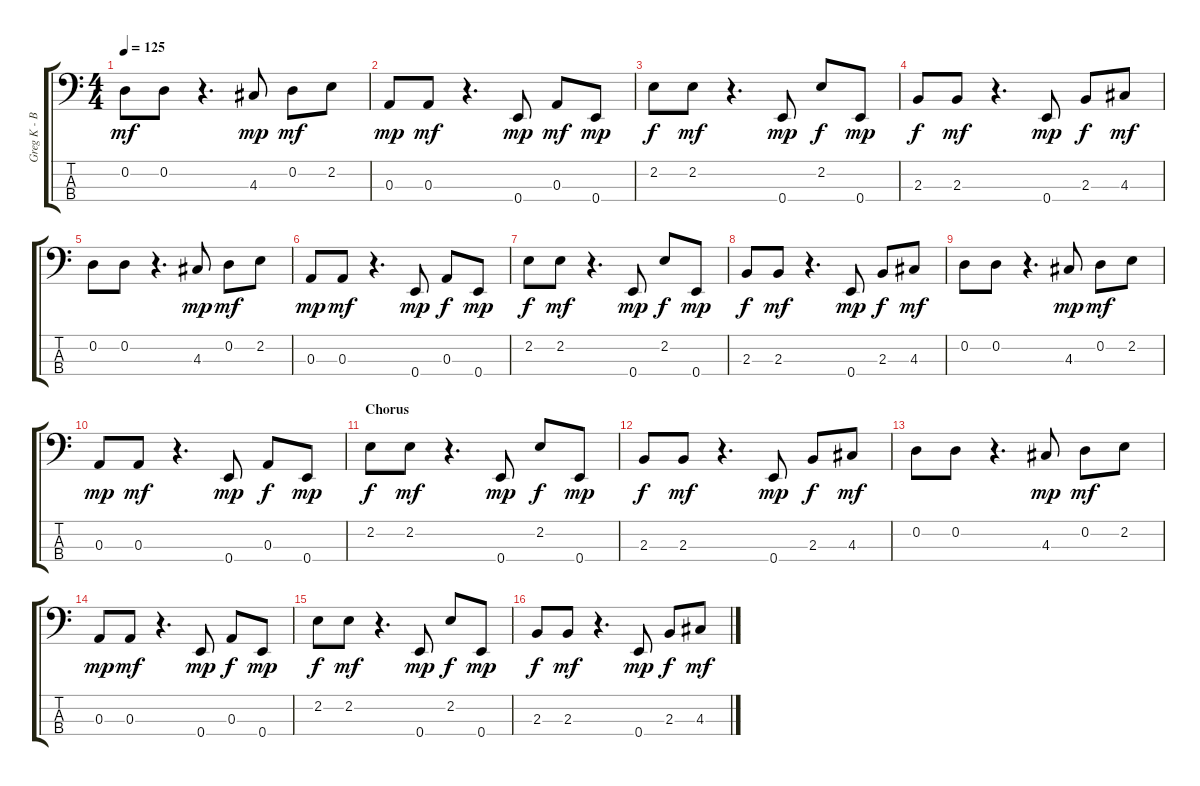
\track ("Greg K - Bass" "Greg K - B") {instrument electricbasspick}
\staff {score tabs}
\tuning (G2 D2 A1 E1) {hide}
\ts (4 4)
\tempo 125
\clef f4
\ks c
0.2.8{dy mf} 0.2.8 r.4{d} 4.3.8{dy mp} 0.2.8{dy mf} 2.2.8 |
0.3.8{dy mp} 0.3.8{dy mf} r.4{d} 0.4.8{dy mp} 0.3.8{dy mf} 0.4.8{dy mp} |
2.2.8{dy f} 2.2.8{dy mf} r.4{d} 0.4.8{dy mp} 2.2.8{dy f} 0.4.8{dy mp} |
2.3.8{dy f} 2.3.8{dy mf} r.4{d} 0.4.8{dy mp} 2.3.8{dy f} 4.3.8{dy mf} |
0.2.8 0.2.8 r.4{d} 4.3.8{dy mp} 0.2.8{dy mf} 2.2.8 |
0.3.8{dy mp} 0.3.8{dy mf} r.4{d} 0.4.8{dy mp} 0.3.8{dy f} 0.4.8{dy mp} |
2.2.8{dy f} 2.2.8{dy mf} r.4{d} 0.4.8{dy mp} 2.2.8{dy f} 0.4.8{dy mp} |
2.3.8{dy f} 2.3.8{dy mf} r.4{d} 0.4.8{dy mp} 2.3.8{dy f} 4.3.8{dy mf} |
0.2.8 0.2.8 r.4{d} 4.3.8{dy mp} 0.2.8{dy mf} 2.2.8 |
0.3.8{dy mp} 0.3.8{dy mf} r.4{d} 0.4.8{dy mp} 0.3.8{dy f} 0.4.8{dy mp} |
\section ("" "Chorus")
2.2.8{dy f} 2.2.8{dy mf} r.4{d} 0.4.8{dy mp} 2.2.8{dy f} 0.4.8{dy mp} |
2.3.8{dy f} 2.3.8{dy mf} r.4{d} 0.4.8{dy mp} 2.3.8{dy f} 4.3.8{dy mf} |
0.2.8 0.2.8 r.4{d} 4.3.8{dy mp} 0.2.8{dy mf} 2.2.8 |
0.3.8{dy mp} 0.3.8{dy mf} r.4{d} 0.4.8{dy mp} 0.3.8{dy f} 0.4.8{dy mp} |
2.2.8{dy f} 2.2.8{dy mf} r.4{d} 0.4.8{dy mp} 2.2.8{dy f} 0.4.8{dy mp} |
2.3.8{dy f} 2.3.8{dy mf} r.4{d} 0.4.8{dy mp} 2.3.8{dy f} 4.3.8{dy mf}
